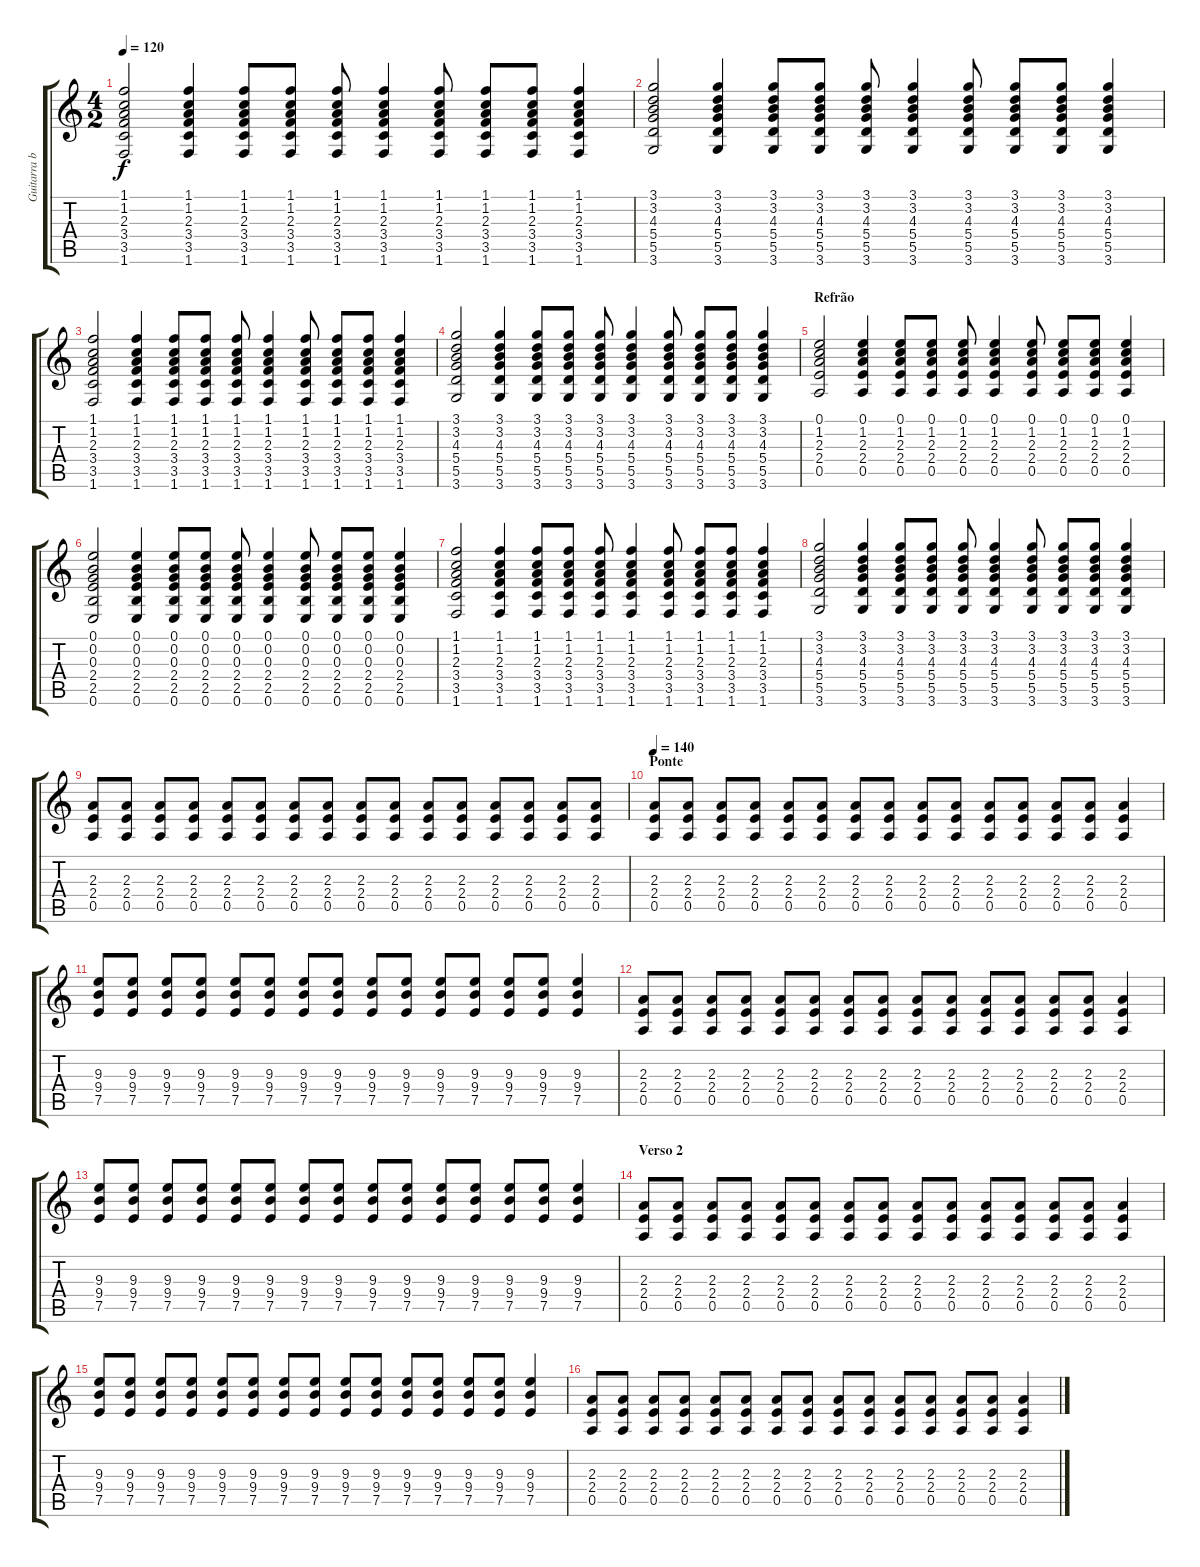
\track ("Guitarra base" "Guitarra b") {instrument electricguitarclean}
\staff {score tabs}
\tuning (E4 B3 G3 D3 A2 E2) {hide}
\ts (4 2)
\tempo 120
\clef g2
\ks c
(1.1 1.2 2.3 3.4 3.5 1.6).2{dy f} (1.1 1.2 2.3 3.4 3.5 1.6).4 (1.1 1.2 2.3 3.4 3.5 1.6).8 (1.1 1.2 2.3 3.4 3.5 1.6).8 (1.1 1.2 2.3 3.4 3.5 1.6).8 (1.1 1.2 2.3 3.4 3.5 1.6).4 (1.1 1.2 2.3 3.4 3.5 1.6).8 (1.1 1.2 2.3 3.4 3.5 1.6).8 (1.1 1.2 2.3 3.4 3.5 1.6).8 (1.1 1.2 2.3 3.4 3.5 1.6).4 |
(3.1 3.2 4.3 5.4 5.5 3.6).2 (3.1 3.2 4.3 5.4 5.5 3.6).4 (3.1 3.2 4.3 5.4 5.5 3.6).8 (3.1 3.2 4.3 5.4 5.5 3.6).8 (3.1 3.2 4.3 5.4 5.5 3.6).8 (3.1 3.2 4.3 5.4 5.5 3.6).4 (3.1 3.2 4.3 5.4 5.5 3.6).8 (3.1 3.2 4.3 5.4 5.5 3.6).8 (3.1 3.2 4.3 5.4 5.5 3.6).8 (3.1 3.2 4.3 5.4 5.5 3.6).4 |
(1.1 1.2 2.3 3.4 3.5 1.6).2 (1.1 1.2 2.3 3.4 3.5 1.6).4 (1.1 1.2 2.3 3.4 3.5 1.6).8 (1.1 1.2 2.3 3.4 3.5 1.6).8 (1.1 1.2 2.3 3.4 3.5 1.6).8 (1.1 1.2 2.3 3.4 3.5 1.6).4 (1.1 1.2 2.3 3.4 3.5 1.6).8 (1.1 1.2 2.3 3.4 3.5 1.6).8 (1.1 1.2 2.3 3.4 3.5 1.6).8 (1.1 1.2 2.3 3.4 3.5 1.6).4 |
(3.1 3.2 4.3 5.4 5.5 3.6).2 (3.1 3.2 4.3 5.4 5.5 3.6).4 (3.1 3.2 4.3 5.4 5.5 3.6).8 (3.1 3.2 4.3 5.4 5.5 3.6).8 (3.1 3.2 4.3 5.4 5.5 3.6).8 (3.1 3.2 4.3 5.4 5.5 3.6).4 (3.1 3.2 4.3 5.4 5.5 3.6).8 (3.1 3.2 4.3 5.4 5.5 3.6).8 (3.1 3.2 4.3 5.4 5.5 3.6).8 (3.1 3.2 4.3 5.4 5.5 3.6).4 |
\section ("" "Refrão")
(0.1 1.2 2.3 2.4 0.5).2 (0.1 1.2 2.3 2.4 0.5).4 (0.1 1.2 2.3 2.4 0.5).8 (0.1 1.2 2.3 2.4 0.5).8 (0.1 1.2 2.3 2.4 0.5).8 (0.1 1.2 2.3 2.4 0.5).4 (0.1 1.2 2.3 2.4 0.5).8 (0.1 1.2 2.3 2.4 0.5).8 (0.1 1.2 2.3 2.4 0.5).8 (0.1 1.2 2.3 2.4 0.5).4 |
(0.1 0.2 0.3 2.4 2.5 0.6).2 (0.1 0.2 0.3 2.4 2.5 0.6).4 (0.1 0.2 0.3 2.4 2.5 0.6).8 (0.1 0.2 0.3 2.4 2.5 0.6).8 (0.1 0.2 0.3 2.4 2.5 0.6).8 (0.1 0.2 0.3 2.4 2.5 0.6).4 (0.1 0.2 0.3 2.4 2.5 0.6).8 (0.1 0.2 0.3 2.4 2.5 0.6).8 (0.1 0.2 0.3 2.4 2.5 0.6).8 (0.1 0.2 0.3 2.4 2.5 0.6).4 |
(1.1 1.2 2.3 3.4 3.5 1.6).2 (1.1 1.2 2.3 3.4 3.5 1.6).4 (1.1 1.2 2.3 3.4 3.5 1.6).8 (1.1 1.2 2.3 3.4 3.5 1.6).8 (1.1 1.2 2.3 3.4 3.5 1.6).8 (1.1 1.2 2.3 3.4 3.5 1.6).4 (1.1 1.2 2.3 3.4 3.5 1.6).8 (1.1 1.2 2.3 3.4 3.5 1.6).8 (1.1 1.2 2.3 3.4 3.5 1.6).8 (1.1 1.2 2.3 3.4 3.5 1.6).4 |
(3.1 3.2 4.3 5.4 5.5 3.6).2 (3.1 3.2 4.3 5.4 5.5 3.6).4 (3.1 3.2 4.3 5.4 5.5 3.6).8 (3.1 3.2 4.3 5.4 5.5 3.6).8 (3.1 3.2 4.3 5.4 5.5 3.6).8 (3.1 3.2 4.3 5.4 5.5 3.6).4 (3.1 3.2 4.3 5.4 5.5 3.6).8 (3.1 3.2 4.3 5.4 5.5 3.6).8 (3.1 3.2 4.3 5.4 5.5 3.6).8 (3.1 3.2 4.3 5.4 5.5 3.6).4 |
(2.3 2.4 0.5).8{volume 5 instrument overdrivenguitar} (2.3 2.4 0.5).8{volume 6} (2.3 2.4 0.5).8{volume 7} (2.3 2.4 0.5).8{volume 8} (2.3 2.4 0.5).8{volume 9} (2.3 2.4 0.5).8{volume 10} (2.3 2.4 0.5).8{volume 11} (2.3 2.4 0.5).8{volume 12} (2.3 2.4 0.5).8 (2.3 2.4 0.5).8 (2.3 2.4 0.5).8 (2.3 2.4 0.5).8 (2.3 2.4 0.5).8 (2.3 2.4 0.5).8 (2.3 2.4 0.5).8 (2.3 2.4 0.5).8 |
\section ("" "Ponte")
\tempo 140
(2.3 2.4 0.5).8 (2.3 2.4 0.5).8 (2.3 2.4 0.5).8 (2.3 2.4 0.5).8 (2.3 2.4 0.5).8 (2.3 2.4 0.5).8 (2.3 2.4 0.5).8 (2.3 2.4 0.5).8 (2.3 2.4 0.5).8 (2.3 2.4 0.5).8 (2.3 2.4 0.5).8 (2.3 2.4 0.5).8 (2.3 2.4 0.5).8 (2.3 2.4 0.5).8 (2.3 2.4 0.5).4 |
(9.3 9.4 7.5).8 (9.3 9.4 7.5).8 (9.3 9.4 7.5).8 (9.3 9.4 7.5).8 (9.3 9.4 7.5).8 (9.3 9.4 7.5).8 (9.3 9.4 7.5).8 (9.3 9.4 7.5).8 (9.3 9.4 7.5).8 (9.3 9.4 7.5).8 (9.3 9.4 7.5).8 (9.3 9.4 7.5).8 (9.3 9.4 7.5).8 (9.3 9.4 7.5).8 (9.3 9.4 7.5).4 |
(2.3 2.4 0.5).8 (2.3 2.4 0.5).8 (2.3 2.4 0.5).8 (2.3 2.4 0.5).8 (2.3 2.4 0.5).8 (2.3 2.4 0.5).8 (2.3 2.4 0.5).8 (2.3 2.4 0.5).8 (2.3 2.4 0.5).8 (2.3 2.4 0.5).8 (2.3 2.4 0.5).8 (2.3 2.4 0.5).8 (2.3 2.4 0.5).8 (2.3 2.4 0.5).8 (2.3 2.4 0.5).4 |
(9.3 9.4 7.5).8 (9.3 9.4 7.5).8 (9.3 9.4 7.5).8 (9.3 9.4 7.5).8 (9.3 9.4 7.5).8 (9.3 9.4 7.5).8 (9.3 9.4 7.5).8 (9.3 9.4 7.5).8 (9.3 9.4 7.5).8 (9.3 9.4 7.5).8 (9.3 9.4 7.5).8 (9.3 9.4 7.5).8 (9.3 9.4 7.5).8 (9.3 9.4 7.5).8 (9.3 9.4 7.5).4 |
\section ("" "Verso 2")
(2.3 2.4 0.5).8{volume 6} (2.3 2.4 0.5).8 (2.3 2.4 0.5).8 (2.3 2.4 0.5).8 (2.3 2.4 0.5).8 (2.3 2.4 0.5).8 (2.3 2.4 0.5).8 (2.3 2.4 0.5).8 (2.3 2.4 0.5).8 (2.3 2.4 0.5).8 (2.3 2.4 0.5).8 (2.3 2.4 0.5).8 (2.3 2.4 0.5).8 (2.3 2.4 0.5).8 (2.3 2.4 0.5).4 |
(9.3 9.4 7.5).8 (9.3 9.4 7.5).8 (9.3 9.4 7.5).8 (9.3 9.4 7.5).8 (9.3 9.4 7.5).8 (9.3 9.4 7.5).8 (9.3 9.4 7.5).8 (9.3 9.4 7.5).8 (9.3 9.4 7.5).8 (9.3 9.4 7.5).8 (9.3 9.4 7.5).8 (9.3 9.4 7.5).8 (9.3 9.4 7.5).8 (9.3 9.4 7.5).8 (9.3 9.4 7.5).4 |
(2.3 2.4 0.5).8 (2.3 2.4 0.5).8 (2.3 2.4 0.5).8 (2.3 2.4 0.5).8 (2.3 2.4 0.5).8 (2.3 2.4 0.5).8 (2.3 2.4 0.5).8 (2.3 2.4 0.5).8 (2.3 2.4 0.5).8 (2.3 2.4 0.5).8 (2.3 2.4 0.5).8 (2.3 2.4 0.5).8 (2.3 2.4 0.5).8 (2.3 2.4 0.5).8 (2.3 2.4 0.5).4
